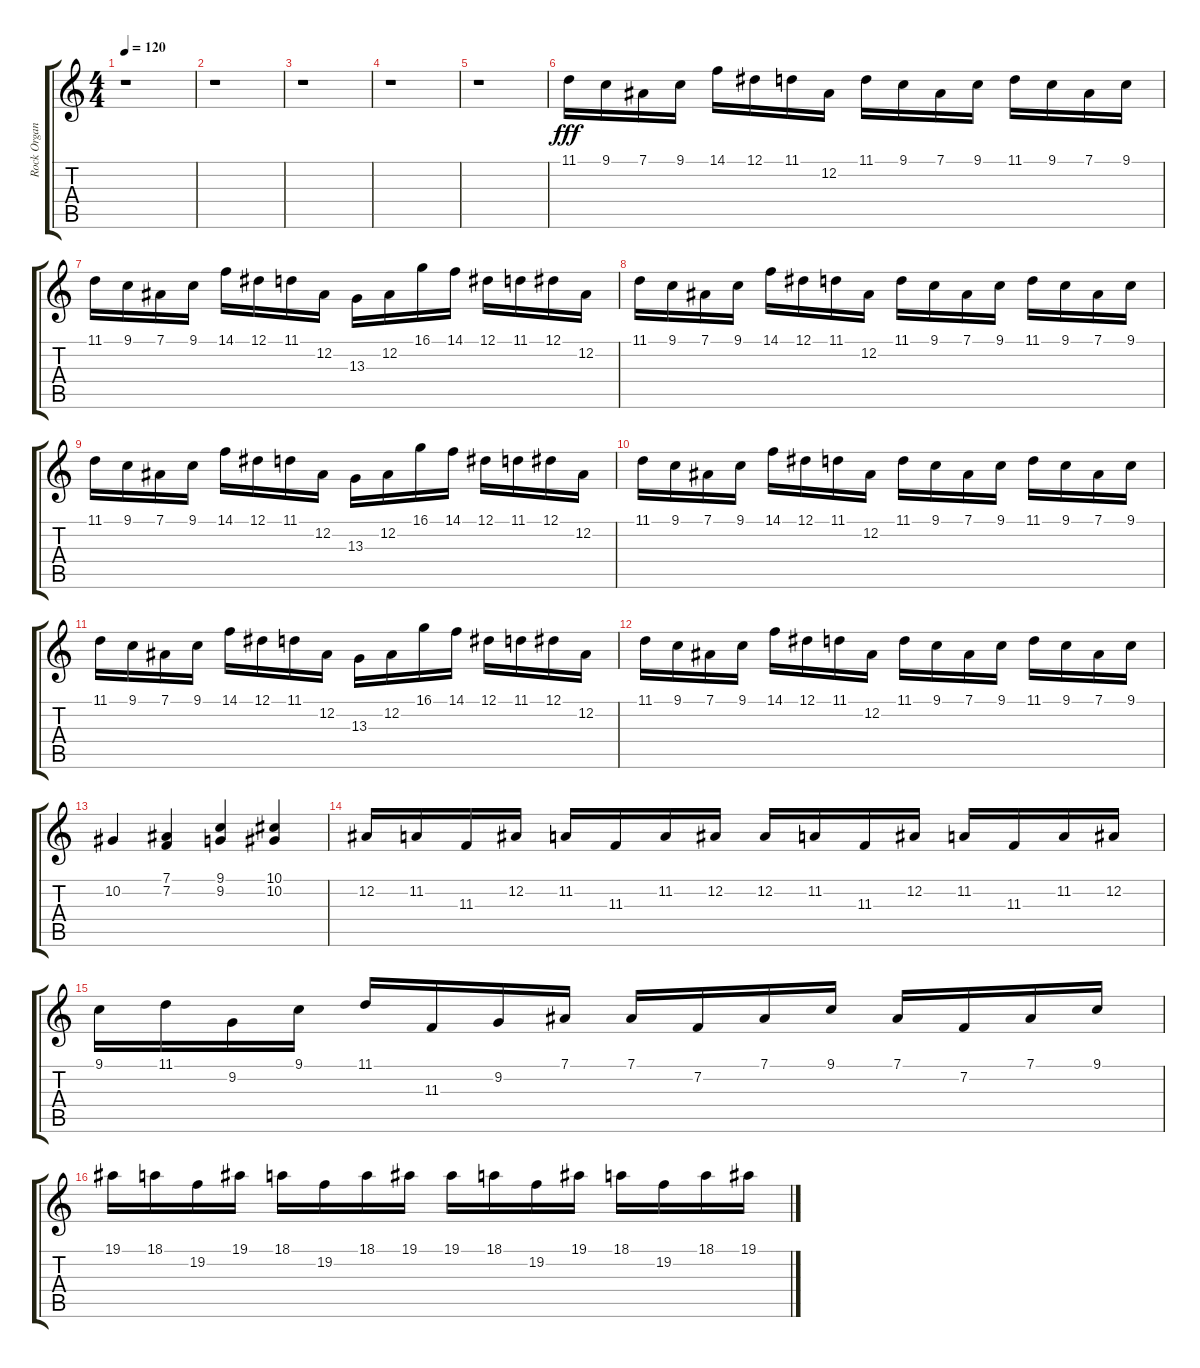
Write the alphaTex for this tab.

\track ("Rock Organ" "Rock Organ") {instrument rockorgan}
\staff {score tabs}
\tuning (Eb4 Bb3 Gb3 Db3 Ab2 Eb2) {hide}
\ts (4 4)
\tempo 120
\clef g2
\ks c
r.1{dy mp} |
r.1 |
r.1 |
r.1 |
r.1 |
11.1.16{dy fff volume 9 instrument brightacousticpiano} 9.1.16 7.1.16 9.1.16 14.1.16 12.1.16 11.1.16 12.2.16 11.1.16 9.1.16 7.1.16 9.1.16 11.1.16 9.1.16 7.1.16 9.1.16 |
11.1.16 9.1.16 7.1.16 9.1.16 14.1.16 12.1.16 11.1.16 12.2.16 13.3.16 12.2.16 16.1.16 14.1.16 12.1.16 11.1.16 12.1.16 12.2.16 |
11.1.16 9.1.16 7.1.16 9.1.16 14.1.16 12.1.16 11.1.16 12.2.16 11.1.16 9.1.16 7.1.16 9.1.16 11.1.16 9.1.16 7.1.16 9.1.16 |
11.1.16 9.1.16 7.1.16 9.1.16 14.1.16 12.1.16 11.1.16 12.2.16 13.3.16 12.2.16 16.1.16 14.1.16 12.1.16 11.1.16 12.1.16 12.2.16 |
11.1.16 9.1.16 7.1.16 9.1.16 14.1.16 12.1.16 11.1.16 12.2.16 11.1.16 9.1.16 7.1.16 9.1.16 11.1.16 9.1.16 7.1.16 9.1.16 |
11.1.16 9.1.16 7.1.16 9.1.16 14.1.16 12.1.16 11.1.16 12.2.16 13.3.16 12.2.16 16.1.16 14.1.16 12.1.16 11.1.16 12.1.16 12.2.16 |
11.1.16 9.1.16 7.1.16 9.1.16 14.1.16 12.1.16 11.1.16 12.2.16 11.1.16 9.1.16 7.1.16 9.1.16 11.1.16 9.1.16 7.1.16 9.1.16 |
10.2.4 (7.1 7.2).4 (9.1 9.2).4 (10.1 10.2).4 |
12.2.16 11.2.16 11.3.16 12.2.16 11.2.16 11.3.16 11.2.16 12.2.16 12.2.16 11.2.16 11.3.16 12.2.16 11.2.16 11.3.16 11.2.16 12.2.16 |
9.1.16 11.1.16 9.2.16 9.1.16 11.1.16 11.3.16 9.2.16 7.1.16 7.1.16 7.2.16 7.1.16 9.1.16 7.1.16 7.2.16 7.1.16 9.1.16 |
19.1.16 18.1.16 19.2.16 19.1.16 18.1.16 19.2.16 18.1.16 19.1.16 19.1.16 18.1.16 19.2.16 19.1.16 18.1.16 19.2.16 18.1.16 19.1.16
